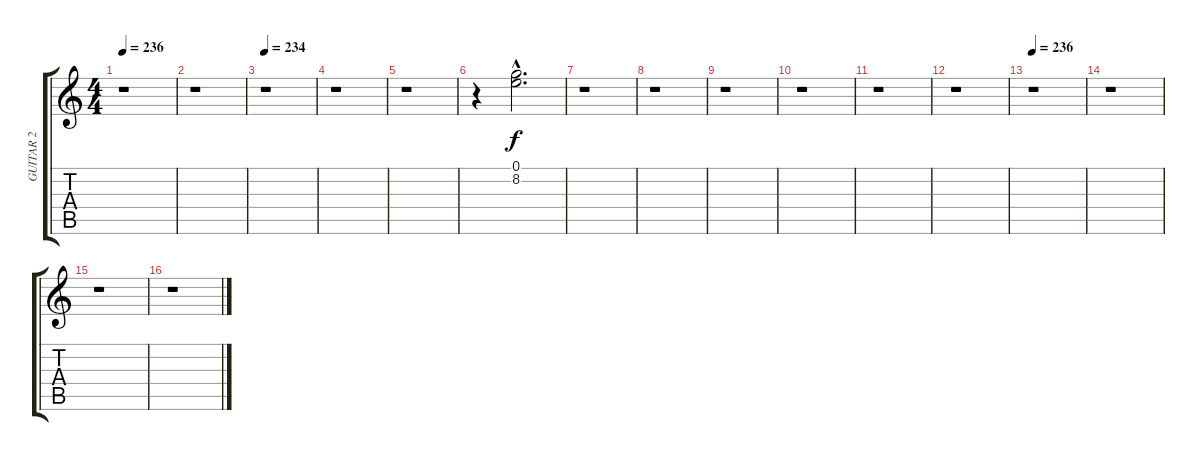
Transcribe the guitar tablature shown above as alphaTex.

\track ("GUITAR 2" "GUITAR 2") {instrument electricguitarjazz}
\staff {score tabs}
\tuning (E4 B3 G3 D3 A2 E2) {hide}
\ts (4 4)
\tempo 236
\clef g2
\ks c
r.1{dy f} |
r.1 |
\tempo 234
r.1 |
r.1 |
r.1 |
r.4 (0.1{hac} 8.2{hac}).2{d balance 16} |
r.1 |
r.1 |
r.1 |
r.1 |
r.1 |
r.1 |
\tempo 236
r.1 |
r.1 |
r.1 |
r.1
